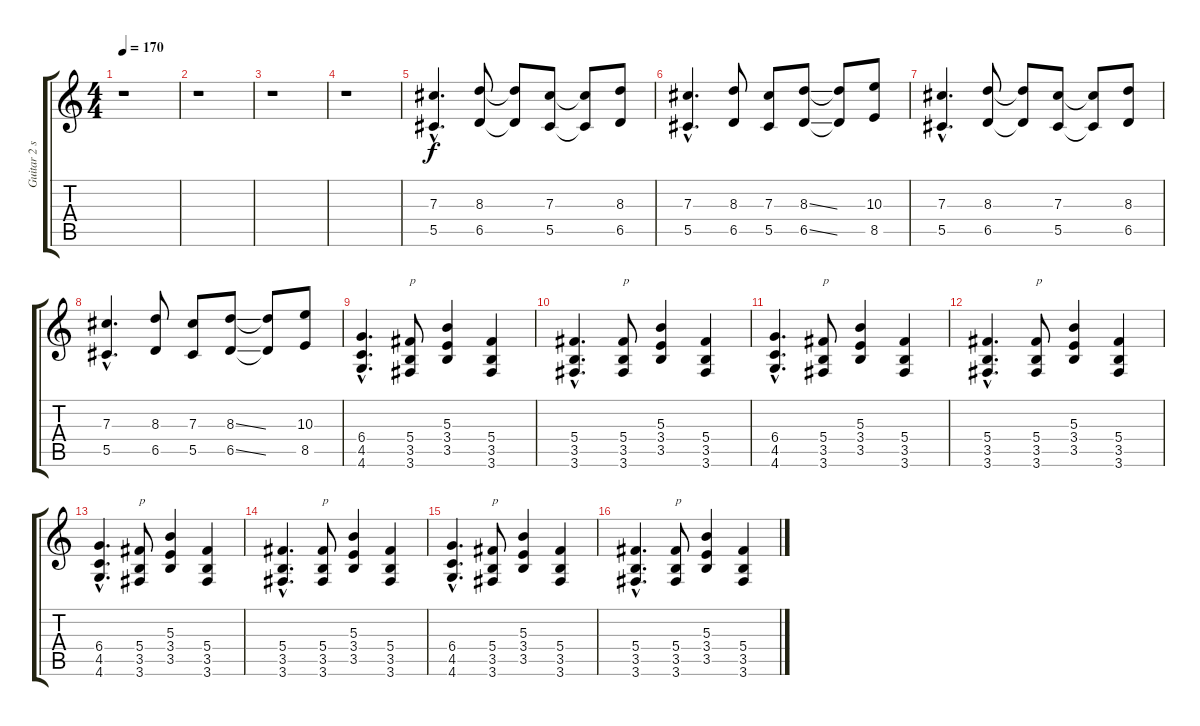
\track ("Guitar 2 solo" "Guitar 2 s") {instrument distortionguitar}
\staff {score tabs}
\tuning (Eb4 Bb3 Gb3 Db3 Ab2 Eb2) {hide}
\ts (4 4)
\tempo 170
\clef g2
\ks c
r.1{dy f instrument distortionguitar} |
r.1 |
r.1 |
r.1 |
(7.3{hac} 5.5{hac}).4{d} (8.3 6.5).8 (8.3{t} 6.5{t}).8 (7.3 5.5).8 (7.3{t} 5.5{t}).8 (8.3 6.5).8 |
(7.3{hac} 5.5{hac}).4{d} (8.3 6.5).8 (7.3 5.5).8 (8.3{ss} 6.5{ss}).8 (8.3{t} 6.5{t}).8 (10.3 8.5).8 |
(7.3{hac} 5.5{hac}).4{d} (8.3 6.5).8 (8.3{t} 6.5{t}).8 (7.3 5.5).8 (7.3{t} 5.5{t}).8 (8.3 6.5).8 |
(7.3{hac} 5.5{hac}).4{d} (8.3 6.5).8 (7.3 5.5).8 (8.3{ss} 6.5{ss}).8 (8.3{t} 6.5{t}).8 (10.3 8.5).8 |
(6.4{hac} 4.5{hac} 4.6{hac}).4{d} (5.4 3.5 3.6).8{txt "p"} (5.3 3.4 3.5).4 (5.4 3.5 3.6).4 |
(5.4{hac} 3.5{hac} 3.6{hac}).4{d} (5.4 3.5 3.6).8{txt "p"} (5.3 3.4 3.5).4 (5.4 3.5 3.6).4 |
(6.4{hac} 4.5{hac} 4.6{hac}).4{d} (5.4 3.5 3.6).8{txt "p"} (5.3 3.4 3.5).4 (5.4 3.5 3.6).4 |
(5.4{hac} 3.5{hac} 3.6{hac}).4{d} (5.4 3.5 3.6).8{txt "p"} (5.3 3.4 3.5).4 (5.4 3.5 3.6).4 |
(6.4{hac} 4.5{hac} 4.6{hac}).4{d} (5.4 3.5 3.6).8{txt "p"} (5.3 3.4 3.5).4 (5.4 3.5 3.6).4 |
(5.4{hac} 3.5{hac} 3.6{hac}).4{d} (5.4 3.5 3.6).8{txt "p"} (5.3 3.4 3.5).4 (5.4 3.5 3.6).4 |
(6.4{hac} 4.5{hac} 4.6{hac}).4{d} (5.4 3.5 3.6).8{txt "p"} (5.3 3.4 3.5).4 (5.4 3.5 3.6).4 |
(5.4{hac} 3.5{hac} 3.6{hac}).4{d} (5.4 3.5 3.6).8{txt "p"} (5.3 3.4 3.5).4 (5.4 3.5 3.6).4
